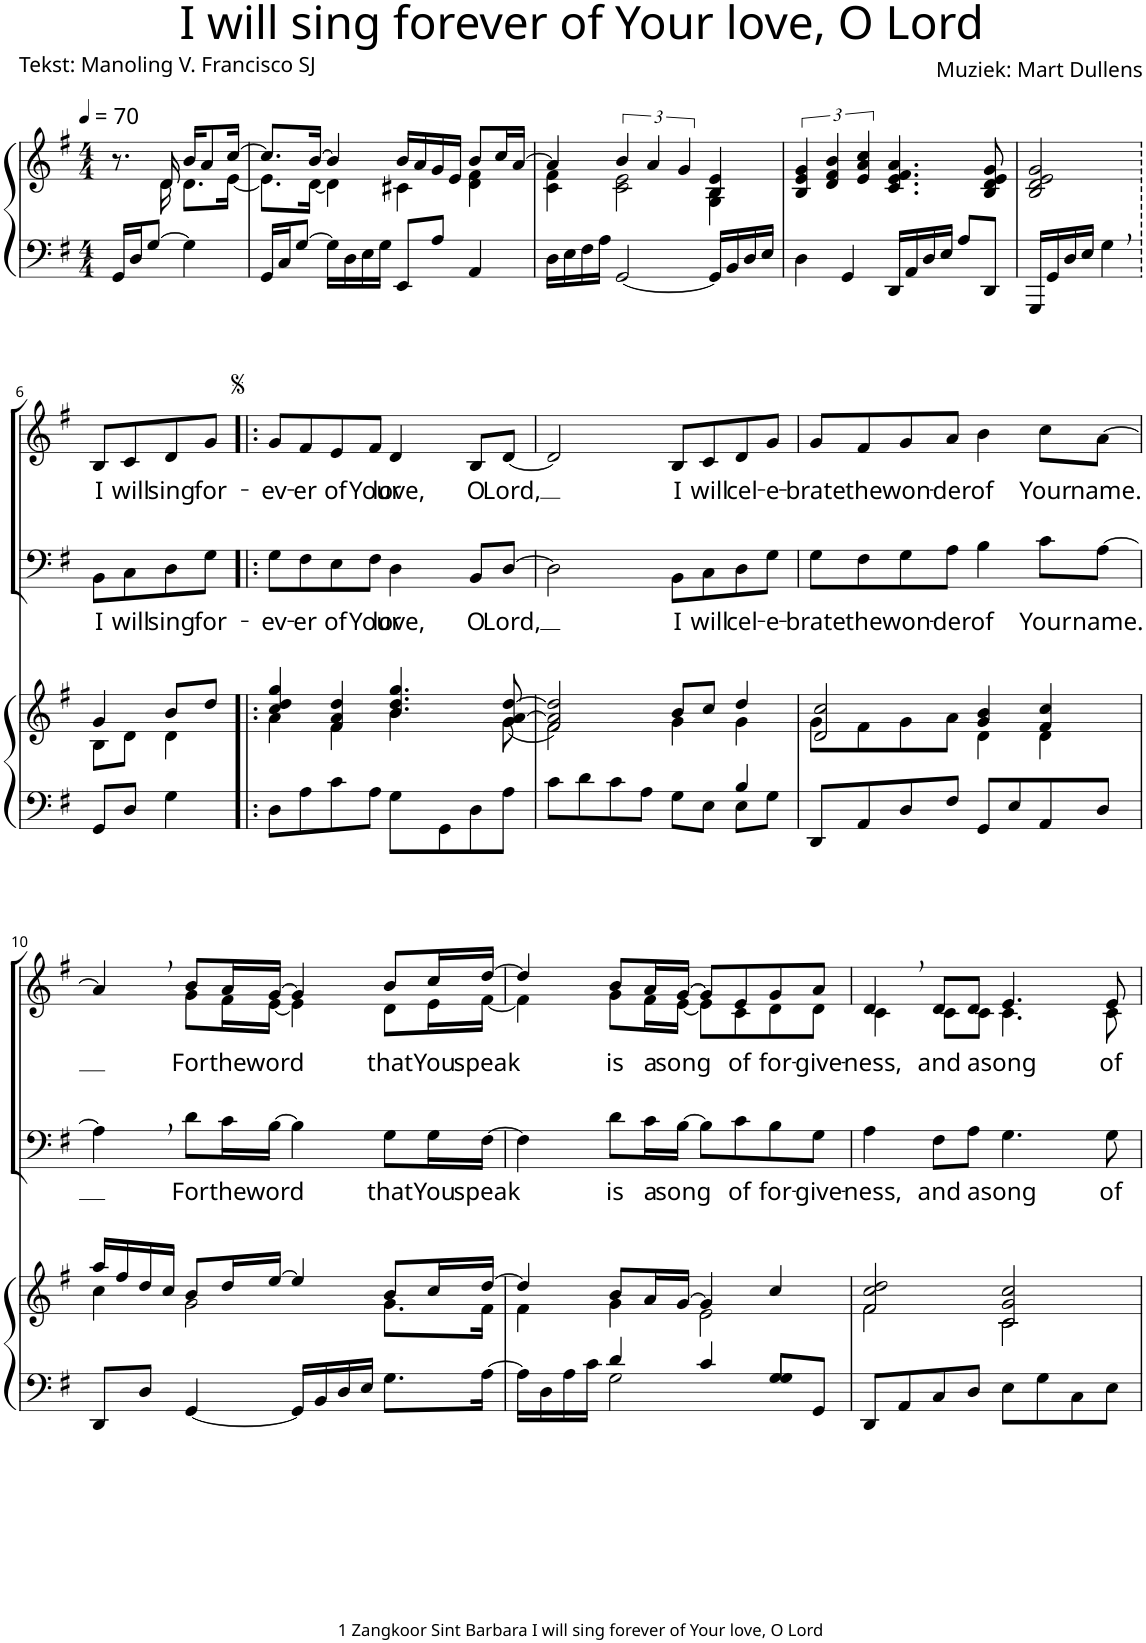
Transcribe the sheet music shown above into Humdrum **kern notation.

**kern	**kern	**kern	**text	**kern	**text
*part3	*part3	*part2	*part2	*part1	*part1
*staff4	*staff3	*staff2	*staff2	*staff1	*staff1
*I"Piano	*	*I"Bass	*	*I"Soprano	*
*I'Pno	*	*I'B	*	*I'S	*
*clefF4	*clefG2	*clefF4	*	*clefG2	*
*k[f#]	*k[f#]	*k[f#]	*	*k[f#]	*
*M4/4	*M4/4	*M4/4	*	*M4/4	*
*MM70	*MM70	*MM70	*	*MM70	*
=1	=1	=1	=1	=1	=1
*	*^	*	*	*	*
16GG/LL	8.r	8.ryy	2r	.	2r	.
16D/J	.	.	.	.	.	.
[8G/J	.	.	.	.	.	.
.	16d/	16d\	.	.	.	.
4G\]	16b/KL	8.d\L	.	.	.	.
.	8a/	.	.	.	.	.
.	[16cc/Jk	[16e\Jk	.	.	.	.
=2	=2	=2	=2	=2	=2	=2
16GG/LL	8.cc/L]	8.e\L]	1r	.	1r	.
16C/J	.	.	.	.	.	.
[8G/J	.	.	.	.	.	.
.	[16b/Jk	[16d\Jk	.	.	.	.
16G\LL]	4b/]	4d\]	.	.	.	.
16D\	.	.	.	.	.	.
16E\	.	.	.	.	.	.
16G\JJ	.	.	.	.	.	.
8EE/L	16b/LL	4c#X\	.	.	.	.
.	16a/	.	.	.	.	.
8A/J	16g/	.	.	.	.	.
.	16e/JJ	.	.	.	.	.
4AA/	8b/L	4d\ 4f#\	.	.	.	.
.	16cc/L	.	.	.	.	.
.	[16a/JJ	.	.	.	.	.
=3	=3	=3	=3	=3	=3	=3
16D\LL	4a/]	4c\ 4f#\	1r	.	1r	.
16E\	.	.	.	.	.	.
16F#\	.	.	.	.	.	.
16A\JJ	.	.	.	.	.	.
[2GG/	6b/	2c\ 2e\	.	.	.	.
.	6a/	.	.	.	.	.
.	6g/	.	.	.	.	.
16GG/LL]	4B/ 4e/	4G\ 4B\	.	.	.	.
16BB/	.	.	.	.	.	.
16D/	.	.	.	.	.	.
16E/JJ	.	.	.	.	.	.
*	*v	*v	*	*	*	*
=4	=4	=4	=4	=4	=4
4D\	6B/ 6e/ 6g/	1r	.	1r	.
.	6d/ 6f#/ 6b/	.	.	.	.
4GG/	.	.	.	.	.
.	6e/ 6a/ 6cc/	.	.	.	.
16DD/LL	4.c/ 4.e/ 4.f#/ 4.a/	.	.	.	.
16AA/	.	.	.	.	.
16D/	.	.	.	.	.
16E/JJ	.	.	.	.	.
8A/L	.	.	.	.	.
8DD/J	8B/ 8d/ 8e/ 8g/	.	.	.	.
=5	=5	=5	=5	=5	=5
16GGG/LL	2B/ 2d/ 2e/ 2g/	2r	.	2r	.
16GG/	.	.	.	.	.
16D/	.	.	.	.	.
16E/JJ	.	.	.	.	.
4G,\	.	.	.	.	.
!!LO:LB:g=z
=6	=6	=6	=6	=6	=6
*	*^	*	*	*	*
!	!	!	!	!LO:LY:b	!	!LO:LY:b
8GG/L	4g/	8B\L	8BB\L	I	8B/L	I
!	!	!	!	!LO:LY:b	!	!LO:LY:b
8D/J	.	8d\J	8C\	will	8c/	will
!	!	!	!	!LO:LY:b	!	!LO:LY:b
4G\	8b/L	4d\	8D\	sing	8d/	sing
!	!	!	!	!LO:LY:b	!	!LO:LY:b
.	8dd/J	.	8G\J	for-	8g/J	for-
=7!|:	=7!|:	=7!|:	=7!|:	=7!|:	=7!|:	=7!|:
!	!	!	!	!LO:LY:b	!	!LO:LY:b
8D\L	4cc/ 4dd/ 4gg/	4a\	8G\L	-ev-	8g/L	-ev-
!	!	!	!	!LO:LY:b	!	!LO:LY:b
8A\	.	.	8F#\	-er	8f#/	-er
!	!	!	!	!LO:LY:b	!	!LO:LY:b
8c\	4f#/ 4a/ 4dd/	4f#\	8E\	of	8e/	of
!	!	!	!	!LO:LY:b	!	!LO:LY:b
8A\J	.	.	8F#\J	Your	8f#/J	Your
!	!	!	!	!LO:LY:b	!	!LO:LY:b
8G\L	4.b/ 4.dd/ 4.gg/	4.b\	4D\	love,	4d/	love,
8GG\	.	.	.	.	.	.
!	!	!	!	!LO:LY:b	!	!LO:LY:b
8D\	.	.	8BB/L	O	8B/L	O
!	!	!	!	!LO:LY:b	!	!LO:LY:b
8A\J	(<8g/ [8a/ [8dd/	8g\	[8D/J	Lord,	[8d/J	Lord,
=8	=8	=8	=8	=8	=8	=8
*^	*	*	*	*	*	*
8c\L	2.ryy	2f#/ 2a/] 2dd/])	2f#\	2D\]	.	2d/]	.
8d\	.	.	.	.	.	.	.
8c\	.	.	.	.	.	.	.
8A\J	.	.	.	.	.	.	.
!	!	!	!	!	!LO:LY:b	!	!LO:LY:b
8G\L	.	8b/L	4g\	8BB\L	I	8B/L	I
!	!	!	!	!	!LO:LY:b	!	!LO:LY:b
8E\J	.	8cc/J	.	8C\	will	8c/	will
!	!	!	!	!	!LO:LY:b	!	!LO:LY:b
4B/	8E\L	4dd/	4g\	8D\	cel-	8d/	cel-
!	!	!	!	!	!LO:LY:b	!	!LO:LY:b
.	8G\J	.	.	8G\J	-e-	8g/J	-e-
=9	=9	=9	=9	=9	=9	=9	=9
!	!	!	!	!	!LO:LY:b	!	!LO:LY:b
*v	*v	*	*	*	*	*	*
8DD/L	2d/ 2cc/	8g\L	8G\L	-brate	8g/L	-brate
!	!	!	!	!LO:LY:b	!	!LO:LY:b
8AA/	.	8f#\	8F#\	the	8f#/	the
!	!	!	!	!LO:LY:b	!	!LO:LY:b
8D/	.	8g\	8G\	won-	8g/	won-
!	!	!	!	!LO:LY:b	!	!LO:LY:b
8F#/J	.	8a\J	8A\J	-der	8a/J	-der
!	!	!	!	!LO:LY:b	!	!LO:LY:b
8GG/L	4g/ 4b/	4d\	4B\	of	4b\	of
8E/	.	.	.	.	.	.
!	!	!	!	!LO:LY:b	!	!LO:LY:b
8AA/	4f#/ 4cc/	4d\	8c\L	Your	8cc\L	Your
!	!	!	!	!LO:LY:b	!	!LO:LY:b
8D/J	.	.	[8A\J	name.	[8a\J	name.
!!LO:LB:g=z
=10	=10	=10	=10	=10	=10	=10
*	*	*	*^	*	*^	*
8DD/L	16aa/LL	4cc\	4A,\]	4ryy	.	4a,/]	4ryy	.
.	16ff#/	.	.	.	.	.	.	.
8D/J	16dd/	.	.	.	.	.	.	.
.	16cc/JJ	.	.	.	.	.	.	.
!	!	!	!	!	!LO:LY:b	!	!	!LO:LY:b
[4GG/	8b/L	2g\	8d\L	2.ryy	For	8b/L	8g\L	For
!	!	!	!	!	!LO:LY:b	!	!	!LO:LY:b
.	16dd/L	.	16c\L	.	the	16a/L	16f#\L	the
!	!	!	!	!	!LO:LY:b	!	!	!LO:LY:b
.	[16ee/JJ	.	[16B\JJ	.	word	[16g/JJ	[16e\JJ	word
16GG/LL]	4ee/]	.	4B\]	.	.	4g/]	4e\]	.
16BB/	.	.	.	.	.	.	.	.
16D/	.	.	.	.	.	.	.	.
16E/JJ	.	.	.	.	.	.	.	.
!	!	!	!	!	!LO:LY:b	!	!	!LO:LY:b
8.G\L	8b/L	8.g\L	8G\L	.	that	8b/L	8d\L	that
!	!	!	!	!	!LO:LY:b	!	!	!LO:LY:b
.	16cc/L	.	16G\L	.	You	16cc/L	16e\L	You
!	!	!	!	!	!LO:LY:b	!	!	!LO:LY:b
[16A\Jk	[16dd/JJ	16f#\Jk	[16F#\JJ	.	speak	[16dd/JJ	[16f#\JJ	speak
*	*	*	*v	*v	*	*	*	*
=11	=11	=11	=11	=11	=11	=11	=11
*^	*	*	*	*	*	*	*
16A\LL]	4ryy	4dd/]	4f#\	4F#\]	.	4dd/]	4f#\]	.
16D\	.	.	.	.	.	.	.	.
16A\	.	.	.	.	.	.	.	.
16c\JJ	.	.	.	.	.	.	.	.
!	!	!	!	!	!LO:LY:b	!	!	!LO:LY:b
4d/	2G\	8b/L	4g\	8d\L	is	8b/L	8g\L	is
!	!	!	!	!	!LO:LY:b	!	!	!LO:LY:b
.	.	16a/L	.	16c\L	a	16a/L	16f#\L	a
!	!	!	!	!	!LO:LY:b	!	!	!LO:LY:b
.	.	[16g/JJ	.	[16B\JJ	song	[16g/JJ	[16e\JJ	song
4c/	.	4g/]	2e\	8B\L]	.	8g/L]	8e\L]	.
!	!	!	!	!	!LO:LY:b	!	!	!LO:LY:b
.	.	.	.	8c\	of	8e/	8c\	of
!	!	!	!	!	!LO:LY:b	!	!	!LO:LY:b
8G/L	4G/	4cc/	.	8B\	for-	8g/	8d\	for-
!	!	!	!	!	!LO:LY:b	!	!	!LO:LY:b
8GG/J	.	.	.	8G\J	-give-	8a/J	8d\J	-give-
*v	*v	*	*	*	*	*	*	*
=12	=12	=12	=12	=12	=12	=12	=12
!	!	!	!	!LO:LY:b	!	!	!LO:LY:b
8DD/L	2f#/ 2cc/ 2dd/	2f#\	4A\	-ness,	4d,/	4c\	-ness,
8AA/	.	.	.	.	.	.	.
!	!	!	!	!LO:LY:b	!	!	!LO:LY:b
8C/	.	.	8F#\L	and	8d/L	8c\L	and
!	!	!	!	!LO:LY:b	!	!	!LO:LY:b
8D/J	.	.	8A\J	a	8d/J	8c\J	a
!	!	!	!	!LO:LY:b	!	!	!LO:LY:b
8E\L	2c/ 2g/ 2cc/	2c\	4.G\	song	4.e/	4.c\	song
8G\	.	.	.	.	.	.	.
8C\	.	.	.	.	.	.	.
!	!	!	!	!LO:LY:b	!	!	!LO:LY:b
8E\J	.	.	8G\	of	8e/	8c\	of
*	*v	*v	*	*	*v	*v	*
=	=	=	=	=	=
*-	*-	*-	*-	*-	*-
